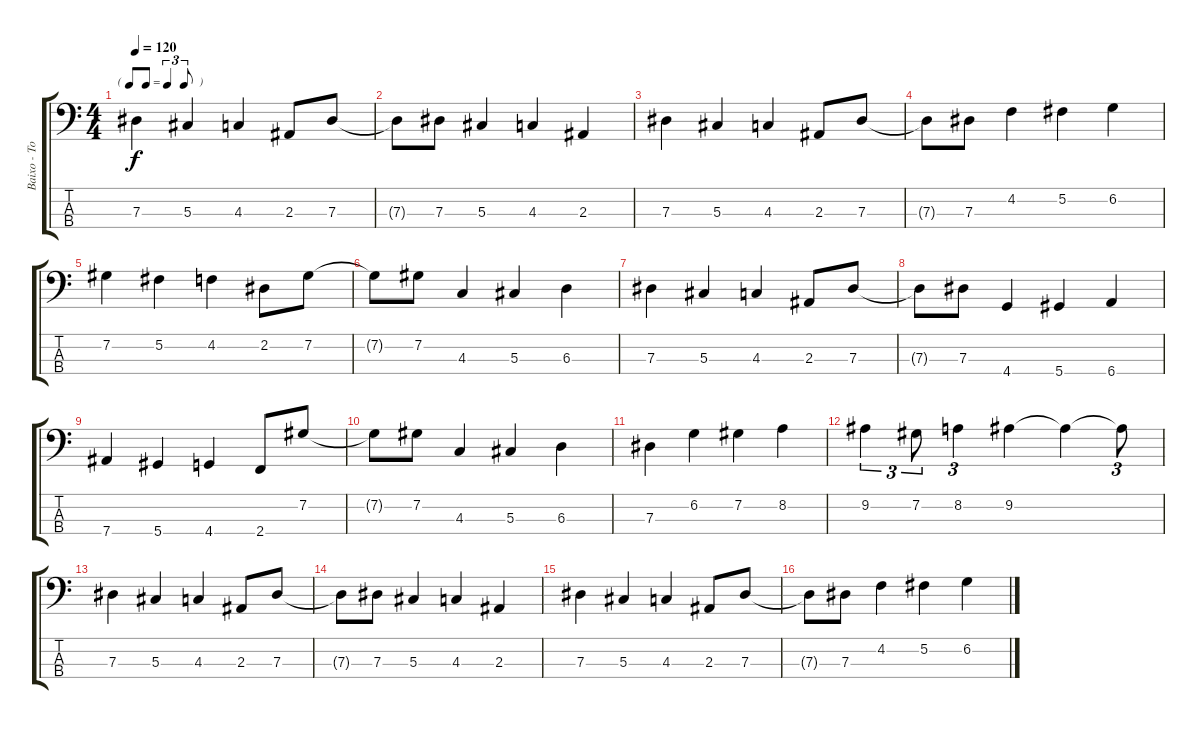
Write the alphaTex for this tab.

\track ("Baixo - Tonny Shannon" "Baixo - To") {instrument electricbassfinger}
\staff {score tabs}
\tuning (Gb2 Db2 Ab1 Eb1) {hide}
\ts (4 4)
\tf triplet8th
\tempo 120
\clef f4
\ks c
7.3.4{dy f} 5.3.4 4.3.4 2.3.8 7.3.8 |
7.3{t}.8 7.3.8 5.3.4 4.3.4 2.3.4 |
7.3.4 5.3.4 4.3.4 2.3.8 7.3.8 |
7.3{t}.8 7.3.8 4.2.4 5.2.4 6.2.4 |
7.2.4 5.2.4 4.2.4 2.2.8 7.2.8 |
7.2{t}.8 7.2.8 4.3.4 5.3.4 6.3.4 |
7.3.4 5.3.4 4.3.4 2.3.8 7.3.8 |
7.3{t}.8 7.3.8 4.4.4 5.4.4 6.4.4 |
7.4.4 5.4.4 4.4.4 2.4.8 7.2.8 |
7.2{t}.8 7.2.8 4.3.4 5.3.4 6.3.4 |
7.3.4 6.2.4 7.2.4 8.2.4 |
9.2.4{tu (3 2)} 7.2.8{tu (3 2)} 8.2.4{tu (3 2)} 9.2.4 9.2{t}.4 9.2{t}.8{tu (3 2)} |
7.3.4 5.3.4 4.3.4 2.3.8 7.3.8 |
7.3{t}.8 7.3.8 5.3.4 4.3.4 2.3.4 |
7.3.4 5.3.4 4.3.4 2.3.8 7.3.8 |
7.3{t}.8 7.3.8 4.2.4 5.2.4 6.2.4
